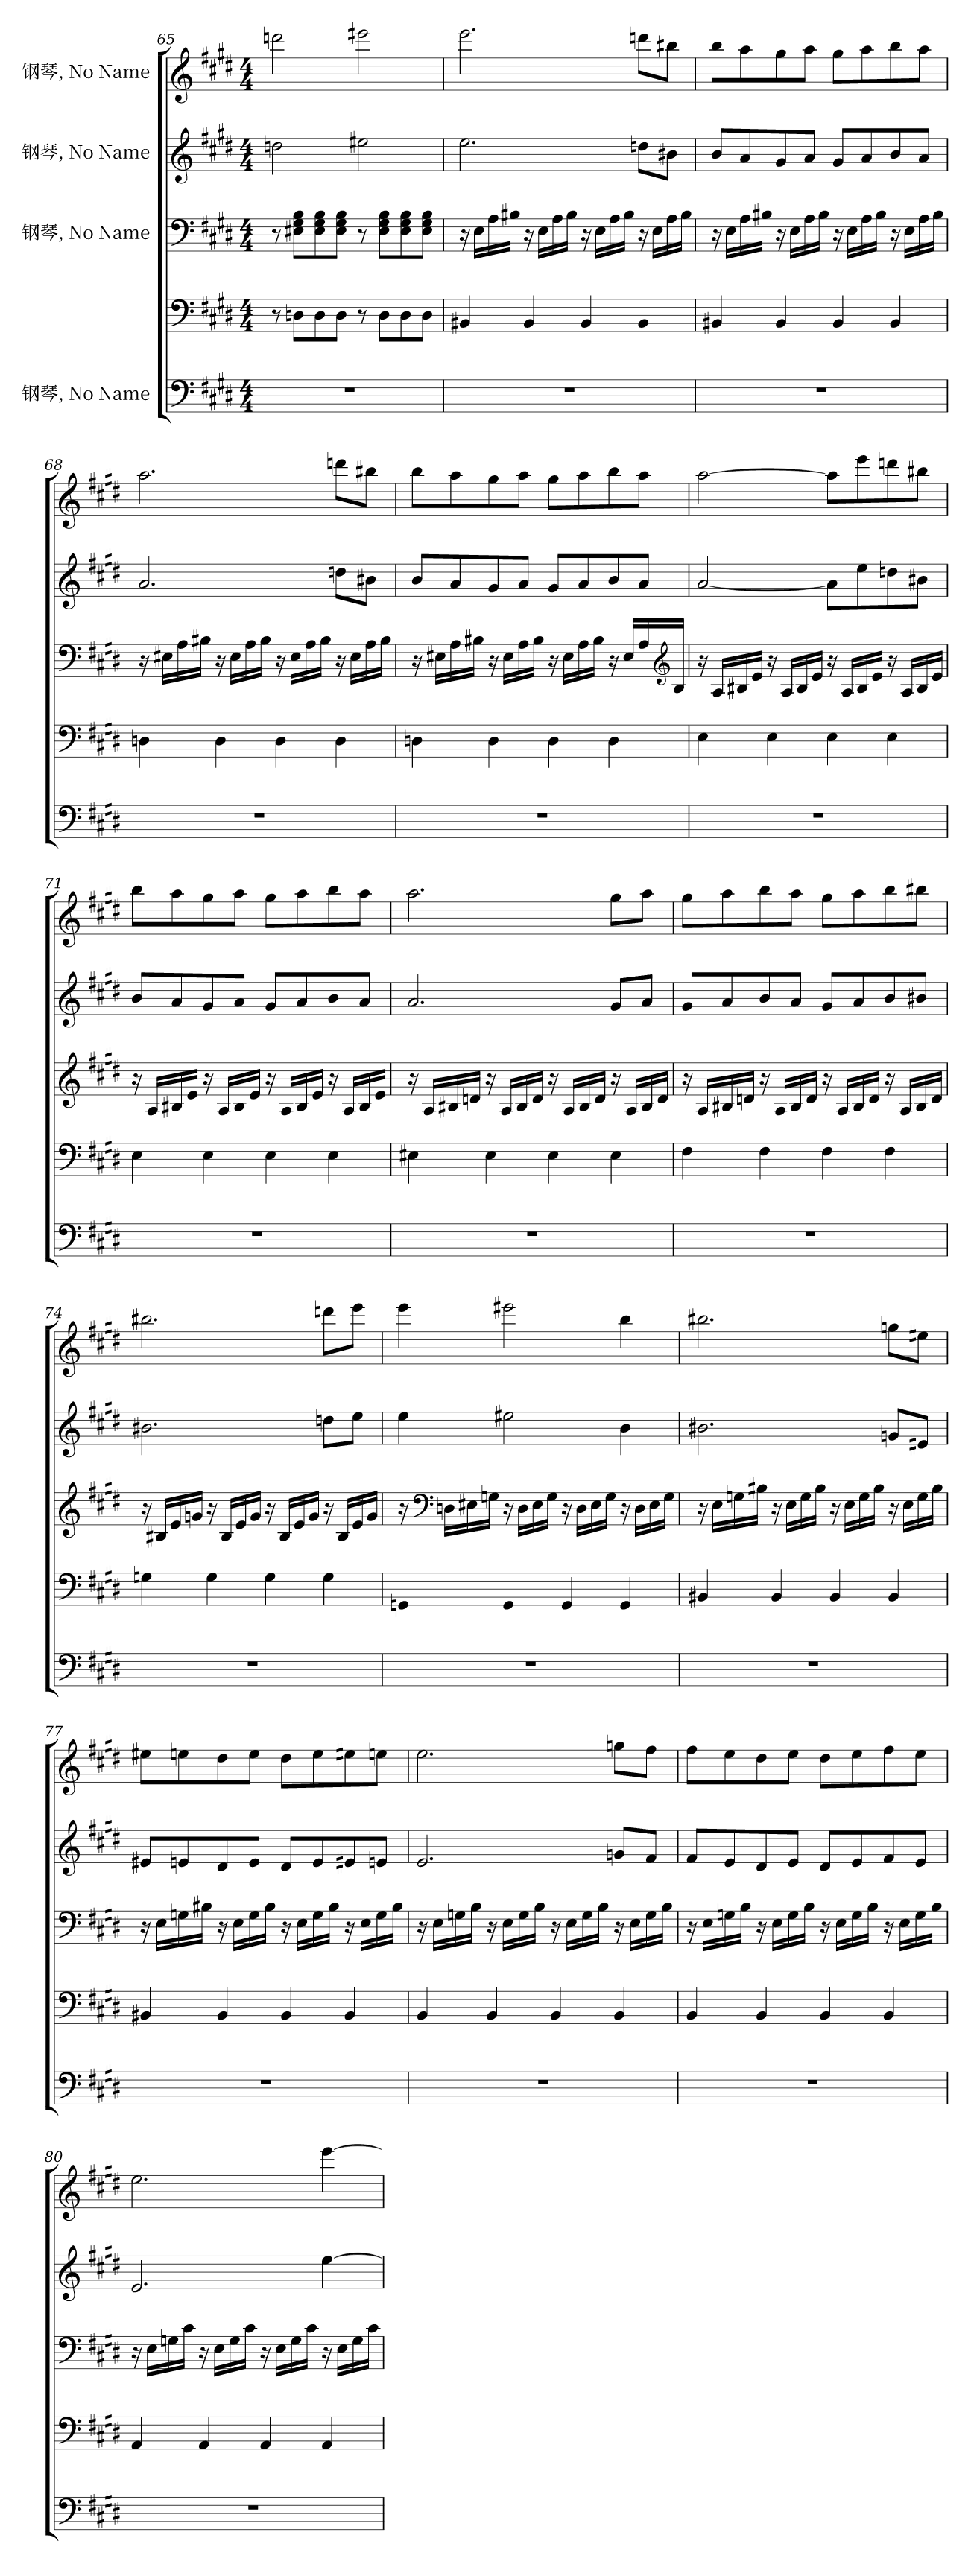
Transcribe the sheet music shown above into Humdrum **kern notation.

**kern	**kern	**kern	**kern	**kern
*part4	*part4	*part3	*part2	*part1
*staff5	*staff4	*staff3	*staff2	*staff1
*I"钢琴, No Name	*	*I"钢琴, No Name	*I"钢琴, No Name	*I"钢琴, No Name
*clefF4	*clefF4	*clefF4	*clefG2	*clefG2
*k[f#c#g#d#]	*k[f#c#g#d#]	*k[f#c#g#d#]	*k[f#c#g#d#]	*k[f#c#g#d#]
*M4/4	*M4/4	*M4/4	*M4/4	*M4/4
=65	=65	=65	=65	=65
1r	8r	8r	2ddn\	2dddn\
.	8Dn\L	8E#X\ 8G#\ 8B\L	.	.
.	8D\	8E#\ 8G#\ 8B\	.	.
.	8D\J	8E#\ 8G#\ 8B\J	.	.
.	8r	8r	2ee#X\	2eee#X\
.	8D\L	8E#\ 8G#\ 8B\L	.	.
.	8D\	8E#\ 8G#\ 8B\	.	.
.	8D\J	8E#\ 8G#\ 8B\J	.	.
=66	=66	=66	=66	=66
*	*	*	*	*MM154
1r	4BB#X/	16r	2.ee\	2.eee\
.	.	16E\LL	.	.
.	.	16A\	.	.
.	.	16B#X\JJ	.	.
.	4BB#/	16r	.	.
.	.	16E\LL	.	.
.	.	16A\	.	.
.	.	16B#\JJ	.	.
.	4BB#/	16r	.	.
.	.	16E\LL	.	.
.	.	16A\	.	.
.	.	16B#\JJ	.	.
*	*	*	*	*MM154
.	4BB#/	16r	8ddn\L	8dddn\L
.	.	16E\LL	.	.
.	.	16A\	8b#X\J	8bb#X\J
.	.	16B#\JJ	.	.
!!LO:PB:g=z
=67	=67	=67	=67	=67
1r	4BB#X/	16r	8b/L	8bb\L
.	.	16E\LL	.	.
.	.	16A\	8a/	8aa\
.	.	16B#X\JJ	.	.
.	4BB#/	16r	8g#/	8gg#\
.	.	16E\LL	.	.
.	.	16A\	8a/J	8aa\J
.	.	16B#\JJ	.	.
.	4BB#/	16r	8g#/L	8gg#\L
.	.	16E\LL	.	.
.	.	16A\	8a/	8aa\
.	.	16B#\JJ	.	.
.	4BB#/	16r	8b/	8bb\
.	.	16E\LL	.	.
.	.	16A\	8a/J	8aa\J
.	.	16B#\JJ	.	.
=68	=68	=68	=68	=68
*	*	*	*	*MM154
1r	4Dn\	16r	2.a/	2.aa\
.	.	16E#X\LL	.	.
.	.	16A\	.	.
.	.	16B#X\JJ	.	.
.	4D\	16r	.	.
.	.	16E#\LL	.	.
.	.	16A\	.	.
.	.	16B#\JJ	.	.
.	4D\	16r	.	.
.	.	16E#\LL	.	.
.	.	16A\	.	.
.	.	16B#\JJ	.	.
*	*	*	*	*MM154
.	4D\	16r	8ddn\L	8dddn\L
.	.	16E#\LL	.	.
.	.	16A\	8b#X\J	8bb#X\J
.	.	16B#\JJ	.	.
!!LO:LB:g=z
=69	=69	=69	=69	=69
1r	4Dn\	16r	8b/L	8bb\L
.	.	16E#X\LL	.	.
.	.	16A\	8a/	8aa\
.	.	16B#X\JJ	.	.
.	4D\	16r	8g#/	8gg#\
.	.	16E#\LL	.	.
.	.	16A\	8a/J	8aa\J
.	.	16B#\JJ	.	.
.	4D\	16r	8g#/L	8gg#\L
.	.	16E#\LL	.	.
.	.	16A\	8a/	8aa\
.	.	16B#\JJ	.	.
.	4D\	16r	8b/	8bb\
.	.	16E#/LL	.	.
.	.	16A/	8a/J	8aa\J
*	*	*clefG2	*	*
.	.	16B#/JJ	.	.
=70	=70	=70	=70	=70
*	*	*	*	*MM154
1r	4E\	16r	[2a/	[2aa\
.	.	16A/LL	.	.
.	.	16B#X/	.	.
.	.	16e/JJ	.	.
.	4E\	16r	.	.
.	.	16A/LL	.	.
.	.	16B#/	.	.
.	.	16e/JJ	.	.
.	4E\	16r	8a\L]	8aa\L]
.	.	16A/LL	.	.
*	*	*	*	*MM154
.	.	16B#/	8ee\	8eee\
.	.	16e/JJ	.	.
.	4E\	16r	8ddn\	8dddn\
.	.	16A/LL	.	.
.	.	16B#/	8b#X\J	8bb#X\J
.	.	16e/JJ	.	.
!!LO:PB:g=z
=71	=71	=71	=71	=71
1r	4E\	16r	8b/L	8bb\L
.	.	16A/LL	.	.
.	.	16B#X/	8a/	8aa\
.	.	16e/JJ	.	.
.	4E\	16r	8g#/	8gg#\
.	.	16A/LL	.	.
.	.	16B#/	8a/J	8aa\J
.	.	16e/JJ	.	.
.	4E\	16r	8g#/L	8gg#\L
.	.	16A/LL	.	.
.	.	16B#/	8a/	8aa\
.	.	16e/JJ	.	.
.	4E\	16r	8b/	8bb\
.	.	16A/LL	.	.
.	.	16B#/	8a/J	8aa\J
.	.	16e/JJ	.	.
=72	=72	=72	=72	=72
*	*	*	*	*MM154
1r	4E#X\	16r	2.a/	2.aa\
.	.	16A/LL	.	.
.	.	16B#X/	.	.
.	.	16dn/JJ	.	.
.	4E#\	16r	.	.
.	.	16A/LL	.	.
.	.	16B#/	.	.
.	.	16d/JJ	.	.
.	4E#\	16r	.	.
.	.	16A/LL	.	.
.	.	16B#/	.	.
.	.	16d/JJ	.	.
*	*	*	*	*MM154
.	4E#\	16r	8g#/L	8gg#\L
.	.	16A/LL	.	.
.	.	16B#/	8a/J	8aa\J
.	.	16d/JJ	.	.
!!LO:LB:g=z
=73	=73	=73	=73	=73
1r	4F#\	16r	8g#/L	8gg#\L
.	.	16A/LL	.	.
.	.	16B#X/	8a/	8aa\
.	.	16dn/JJ	.	.
.	4F#\	16r	8b/	8bb\
.	.	16A/LL	.	.
.	.	16B#/	8a/J	8aa\J
.	.	16d/JJ	.	.
.	4F#\	16r	8g#/L	8gg#\L
.	.	16A/LL	.	.
.	.	16B#/	8a/	8aa\
.	.	16d/JJ	.	.
.	4F#\	16r	8b/	8bb\
.	.	16A/LL	.	.
.	.	16B#/	8b#X/J	8bb#X\J
.	.	16d/JJ	.	.
=74	=74	=74	=74	=74
*	*	*	*	*MM154
1r	4Gn\	16r	2.b#X\	2.bb#X\
.	.	16B#X/LL	.	.
.	.	16e/	.	.
.	.	16gn/JJ	.	.
.	4G\	16r	.	.
.	.	16B#/LL	.	.
.	.	16e/	.	.
.	.	16g/JJ	.	.
.	4G\	16r	.	.
.	.	16B#/LL	.	.
.	.	16e/	.	.
.	.	16g/JJ	.	.
*	*	*	*	*MM154
.	4G\	16r	8ddn\L	8dddn\L
.	.	16B#/LL	.	.
.	.	16e/	8ee\J	8eee\J
.	.	16g/JJ	.	.
!!LO:PB:g=z
=75	=75	=75	=75	=75
1r	4GGn/	16r	4ee\	4eee\
*	*	*clefF4	*	*
.	.	16Dn\LL	.	.
.	.	16E#X\	.	.
.	.	16Gn\JJ	.	.
*	*	*	*	*MM154
.	4GG/	16r	2ee#X\	2eee#X\
.	.	16D\LL	.	.
.	.	16E#\	.	.
.	.	16G\JJ	.	.
.	4GG/	16r	.	.
.	.	16D\LL	.	.
.	.	16E#\	.	.
.	.	16G\JJ	.	.
.	4GG/	16r	4b\	4bb\
.	.	16D\LL	.	.
.	.	16E#\	.	.
.	.	16G\JJ	.	.
=76	=76	=76	=76	=76
*	*	*	*	*MM154
1r	4BB#X/	16r	2.b#X\	2.bb#X\
.	.	16E\LL	.	.
.	.	16Gn\	.	.
.	.	16B#X\JJ	.	.
.	4BB#/	16r	.	.
.	.	16E\LL	.	.
.	.	16G\	.	.
.	.	16B#\JJ	.	.
.	4BB#/	16r	.	.
.	.	16E\LL	.	.
.	.	16G\	.	.
.	.	16B#\JJ	.	.
*	*	*	*	*MM154
.	4BB#/	16r	8gn/L	8ggn\L
.	.	16E\LL	.	.
.	.	16G\	8e#X/J	8ee#X\J
.	.	16B#\JJ	.	.
!!LO:LB:g=z
=77	=77	=77	=77	=77
1r	4BB#X/	16r	8e#X/L	8ee#X\L
.	.	16E\LL	.	.
.	.	16Gn\	8en/	8een\
.	.	16B#X\JJ	.	.
.	4BB#/	16r	8d#/	8dd#\
.	.	16E\LL	.	.
.	.	16G\	8e/J	8ee\J
.	.	16B#\JJ	.	.
.	4BB#/	16r	8d#/L	8dd#\L
.	.	16E\LL	.	.
.	.	16G\	8e/	8ee\
.	.	16B#\JJ	.	.
.	4BB#/	16r	8e#X/	8ee#X\
.	.	16E\LL	.	.
.	.	16G\	8en/J	8een\J
.	.	16B#\JJ	.	.
=78	=78	=78	=78	=78
*	*	*	*	*MM154
1r	4BB/	16r	2.e/	2.ee\
.	.	16E\LL	.	.
.	.	16Gn\	.	.
.	.	16B\JJ	.	.
.	4BB/	16r	.	.
.	.	16E\LL	.	.
.	.	16G\	.	.
.	.	16B\JJ	.	.
.	4BB/	16r	.	.
.	.	16E\LL	.	.
.	.	16G\	.	.
.	.	16B\JJ	.	.
*	*	*	*	*MM154
.	4BB/	16r	8gn/L	8ggn\L
.	.	16E\LL	.	.
.	.	16G\	8f#/J	8ff#\J
.	.	16B\JJ	.	.
!!LO:PB:g=z
=79	=79	=79	=79	=79
1r	4BB/	16r	8f#/L	8ff#\L
.	.	16E\LL	.	.
.	.	16Gn\	8e/	8ee\
.	.	16B\JJ	.	.
.	4BB/	16r	8d#/	8dd#\
.	.	16E\LL	.	.
.	.	16G\	8e/J	8ee\J
.	.	16B\JJ	.	.
.	4BB/	16r	8d#/L	8dd#\L
.	.	16E\LL	.	.
.	.	16G\	8e/	8ee\
.	.	16B\JJ	.	.
.	4BB/	16r	8f#/	8ff#\
.	.	16E\LL	.	.
.	.	16G\	8e/J	8ee\J
.	.	16B\JJ	.	.
=80	=80	=80	=80	=80
*	*	*	*	*MM154
1r	4AA/	16r	2.e/	2.ee\
.	.	16E\LL	.	.
.	.	16Gn\	.	.
.	.	16c#\JJ	.	.
.	4AA/	16r	.	.
.	.	16E\LL	.	.
.	.	16G\	.	.
.	.	16c#\JJ	.	.
.	4AA/	16r	.	.
.	.	16E\LL	.	.
.	.	16G\	.	.
.	.	16c#\JJ	.	.
*	*	*	*	*MM154
.	4AA/	16r	[4ee\	[4eee\
.	.	16E\LL	.	.
.	.	16G\	.	.
.	.	16c#\JJ	.	.
=	=	=	=	=
*-	*-	*-	*-	*-
